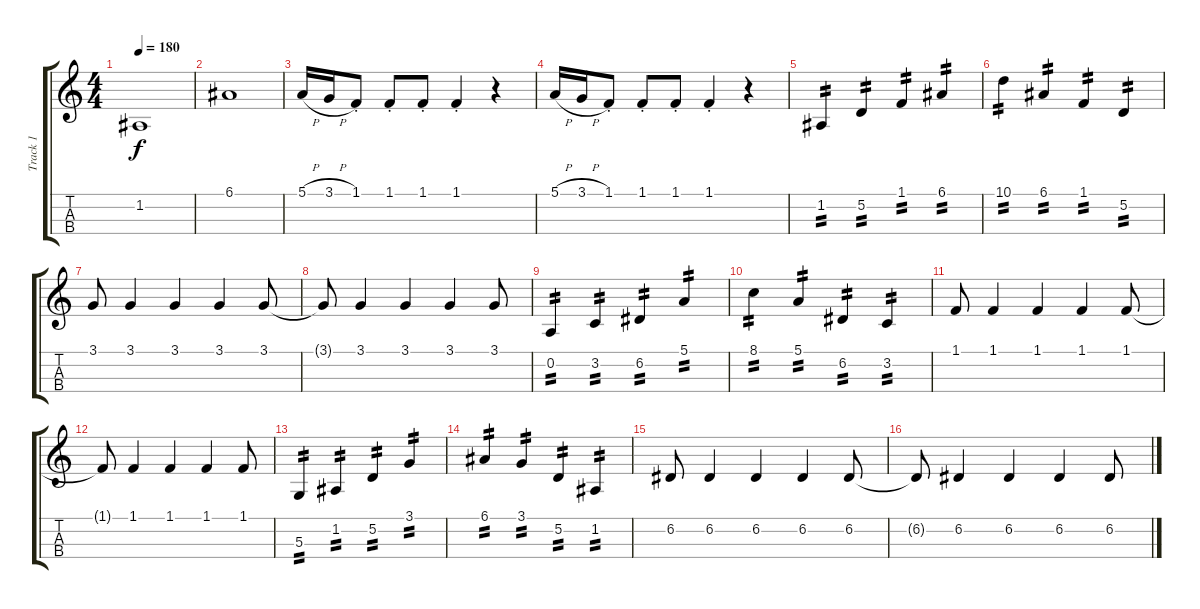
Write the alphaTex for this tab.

\track ("Track 1" "Track 1") {instrument violin}
\staff {score tabs}
\tuning (E4 A3 D3 G2) {hide}
\ts (4 4)
\tempo 180
\clef g2
\ks c
1.2.1{dy f} |
6.1.1 |
5.1{h}.16 3.1{h}.16 1.1{st}.8 1.1{st}.8 1.1{st}.8 1.1{st}.4 r.4 |
5.1{h}.16 3.1{h}.16 1.1{st}.8 1.1{st}.8 1.1{st}.8 1.1{st}.4 r.4 |
1.2.4{tp 2} 5.2.4{tp 2} 1.1.4{tp 2} 6.1.4{tp 2} |
10.1.4{tp 2} 6.1.4{tp 2} 1.1.4{tp 2} 5.2.4{tp 2} |
3.1.8 3.1.4 3.1.4 3.1.4 3.1.8 |
3.1{t}.8 3.1.4 3.1.4 3.1.4 3.1.8 |
0.2.4{tp 2} 3.2.4{tp 2} 6.2.4{tp 2} 5.1.4{tp 2} |
8.1.4{tp 2} 5.1.4{tp 2} 6.2.4{tp 2} 3.2.4{tp 2} |
1.1.8 1.1.4 1.1.4 1.1.4 1.1.8 |
1.1{t}.8 1.1.4 1.1.4 1.1.4 1.1.8 |
5.3.4{tp 2} 1.2.4{tp 2} 5.2.4{tp 2} 3.1.4{tp 2} |
6.1.4{tp 2} 3.1.4{tp 2} 5.2.4{tp 2} 1.2.4{tp 2} |
6.2.8 6.2.4 6.2.4 6.2.4 6.2.8 |
6.2{t}.8 6.2.4 6.2.4 6.2.4 6.2.8
